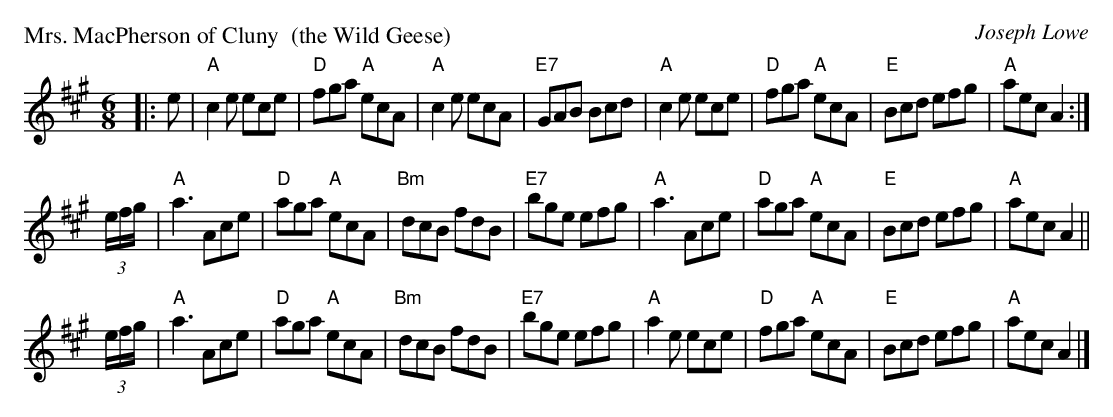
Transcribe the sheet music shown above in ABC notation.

X:1
P: Mrs. MacPherson of Cluny  (the Wild Geese)
C: Joseph Lowe
M: 6/8
L: 1/8
K: A
|: e | "A"c2e ece | "D"fga "A"ecA | "A"c2e ecA | "E7"GAB Bcd \
| "A"c2e ece | "D"fga "A"ecA | "E"Bcd efg | "A"aec A2 :|
(3e/f/g/ \
| "A"a3 Ace | "D"aga "A"ecA | "Bm"dcB fdB | "E7"bge efg \
| "A"a3 Ace | "D"aga "A"ecA | "E"Bcd efg | "A"aec A2 ||
(3e/f/g/ \
| "A"a3 Ace | "D"aga "A"ecA | "Bm"dcB fdB | "E7"bge efg \
| "A"a2e ece | "D"fga "A"ecA | "E"Bcd efg | "A"aec A2 |]
